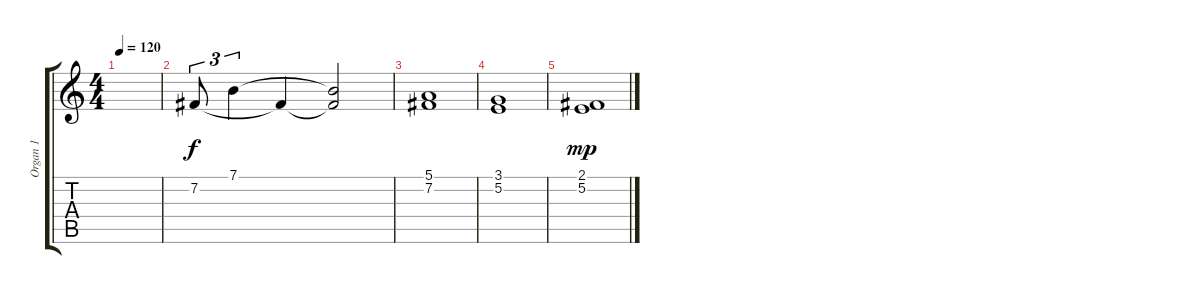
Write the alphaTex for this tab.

\track ("Organ 1" "Organ 1") {instrument churchorgan}
\staff {score tabs}
\tuning (E4 B3 G3 D3 A2 E2) {hide}
\ts (4 4)
\tempo 120
\clef g2
\ks c
|
7.2.8{tu (3 2)} 7.1.4{tu (3 2)} 7.2{t}.4 (7.1{t} 7.2{t}).2 |
(5.1 7.2).1 |
(3.1 5.2).1 |
(2.1 5.2).1{dy mp}
